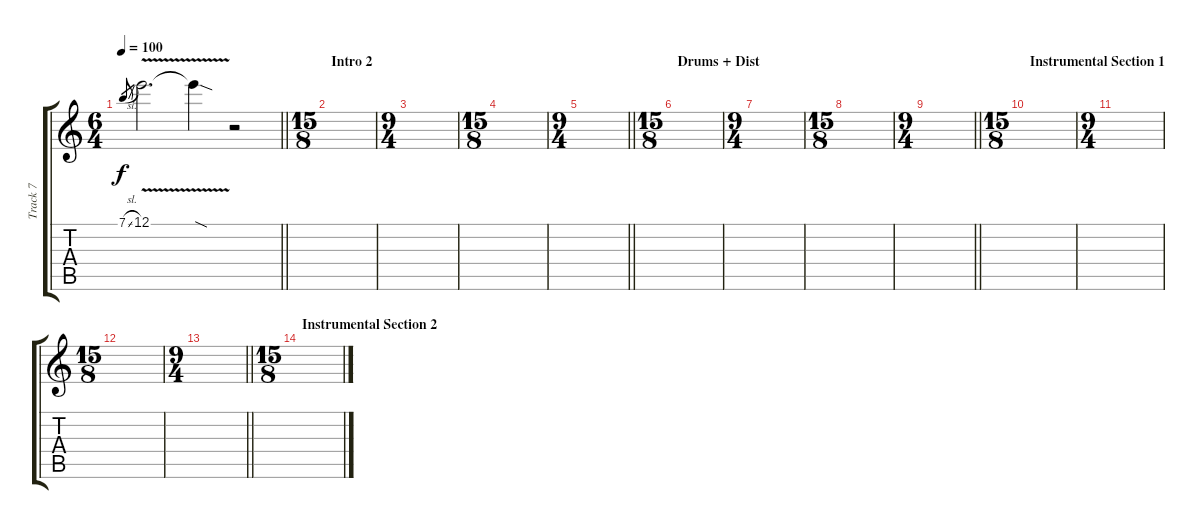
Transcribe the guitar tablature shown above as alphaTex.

\track ("Track 7" "Track 7") {instrument distortionguitar}
\staff {score tabs}
\tuning (E4 B3 G3 D3 A2 E2) {hide}
\ts (6 4)
\tempo 100
\clef g2
\barLineRight lightlight
\ks c
7.1{sl}.8{gr dy f} 12.1{v}.2{d} 12.1{sod t}.4 r.2 |
\ts (15 8)
\section ("" "Intro 2")
|
\ts (9 4)
|
\ts (15 8)
|
\ts (9 4)
\barLineRight lightlight
|
\ts (15 8)
\section ("" "Drums + Dist")
|
\ts (9 4)
|
\ts (15 8)
|
\ts (9 4)
\barLineRight lightlight
|
\ts (15 8)
\section ("" "Instrumental Section 1")
|
\ts (9 4)
|
\ts (15 8)
|
\ts (9 4)
\barLineRight lightlight
|
\ts (15 8)
\section ("" "Instrumental Section 2")
